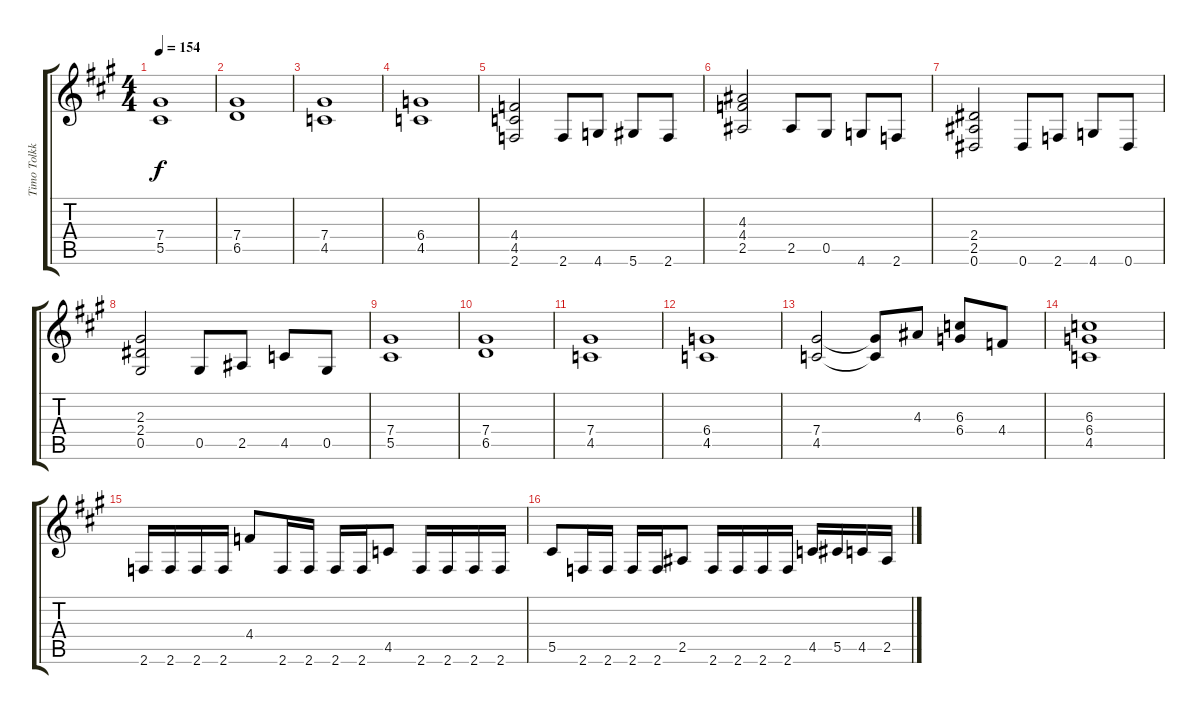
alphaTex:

\track ("Timo Tolkki I" "Timo Tolkk") {instrument distortionguitar}
\staff {score tabs}
\tuning (Eb4 Bb3 Gb3 Db3 Ab2 Eb2) {hide}
\ts (4 4)
\tempo 154
\clef g2
\ks a
(7.4 5.5).1{dy f} |
(7.4 6.5).1 |
(7.4 4.5).1 |
(6.4 4.5).1 |
(4.4 4.5 2.6).2 2.6.8 4.6.8 5.6.8 2.6.8 |
(4.3 4.4 2.5).2 2.5.8 0.5.8 4.6.8 2.6.8 |
(2.4 2.5 0.6).2 0.6.8 2.6.8 4.6.8 0.6.8 |
(2.3 2.4 0.5).2 0.5.8 2.5.8 4.5.8 0.5.8 |
(7.4 5.5).1 |
(7.4 6.5).1 |
(7.4 4.5).1 |
(6.4 4.5).1 |
(7.4 4.5).2 (7.4{t} 4.5{t}).8 4.3.8 (6.3 6.4).8 4.4.8 |
(6.3 6.4 4.5).1 |
2.6.16 2.6.16 2.6.16 2.6.16 4.4.8 2.6.16 2.6.16 2.6.16 2.6.16 4.5.8 2.6.16 2.6.16 2.6.16 2.6.16 |
5.5.8 2.6.16 2.6.16 2.6.16 2.6.16 2.5.8 2.6.16 2.6.16 2.6.16 2.6.16 4.5.16 5.5.16 4.5.16 2.5.16
